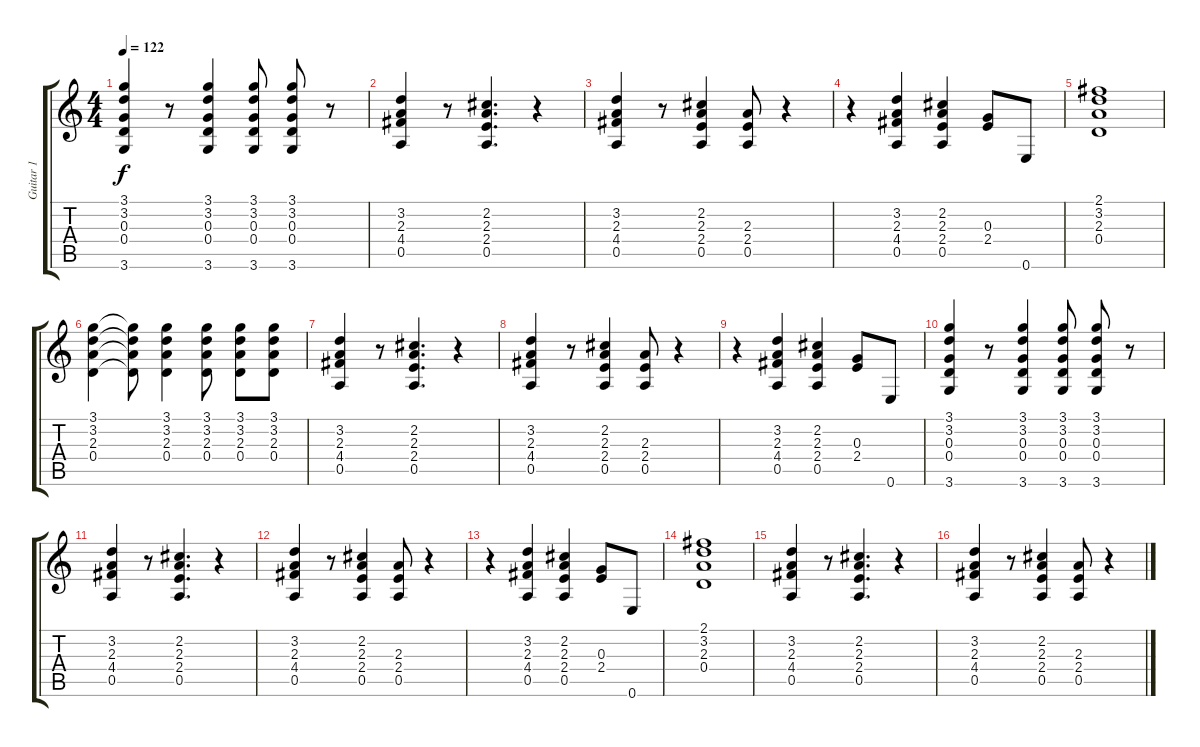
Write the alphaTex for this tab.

\track ("Guitar 1" "Guitar 1") {instrument overdrivenguitar}
\staff {score tabs}
\tuning (E4 B3 G3 D3 A2 E2) {hide}
\ts (4 4)
\tempo 122
\clef g2
\ks c
(3.1 3.2 0.3 0.4 3.6).4{dy f} r.8 (3.1 3.2 0.3 0.4 3.6).4 (3.1 3.2 0.3 0.4 3.6).8 (3.1 3.2 0.3 0.4 3.6).8 r.8 |
(3.2 2.3 4.4 0.5).4 r.8 (2.2 2.3 2.4 0.5).4{d} r.4 |
(3.2 2.3 4.4 0.5).4 r.8 (2.2 2.3 2.4 0.5).4 (2.3 2.4 0.5).8 r.4 |
r.4 (3.2 2.3 4.4 0.5).4 (2.2 2.3 2.4 0.5).4 (0.3 2.4).8 0.6.8 |
(2.1 3.2 2.3 0.4).1 |
(3.1 3.2 2.3 0.4).4 (3.1{t} 3.2{t} 2.3{t} 0.4{t}).8 (3.1 3.2 2.3 0.4).4 (3.1 3.2 2.3 0.4).8 (3.1 3.2 2.3 0.4).8 (3.1 3.2 2.3 0.4).8 |
(3.2 2.3 4.4 0.5).4 r.8 (2.2 2.3 2.4 0.5).4{d} r.4 |
(3.2 2.3 4.4 0.5).4 r.8 (2.2 2.3 2.4 0.5).4 (2.3 2.4 0.5).8 r.4 |
r.4 (3.2 2.3 4.4 0.5).4 (2.2 2.3 2.4 0.5).4 (0.3 2.4).8 0.6.8 |
(3.1 3.2 0.3 0.4 3.6).4 r.8 (3.1 3.2 0.3 0.4 3.6).4 (3.1 3.2 0.3 0.4 3.6).8 (3.1 3.2 0.3 0.4 3.6).8 r.8 |
(3.2 2.3 4.4 0.5).4 r.8 (2.2 2.3 2.4 0.5).4{d} r.4 |
(3.2 2.3 4.4 0.5).4 r.8 (2.2 2.3 2.4 0.5).4 (2.3 2.4 0.5).8 r.4 |
r.4 (3.2 2.3 4.4 0.5).4 (2.2 2.3 2.4 0.5).4 (0.3 2.4).8 0.6.8 |
(2.1 3.2 2.3 0.4).1 |
(3.2 2.3 4.4 0.5).4 r.8 (2.2 2.3 2.4 0.5).4{d} r.4 |
(3.2 2.3 4.4 0.5).4 r.8 (2.2 2.3 2.4 0.5).4 (2.3 2.4 0.5).8 r.4
